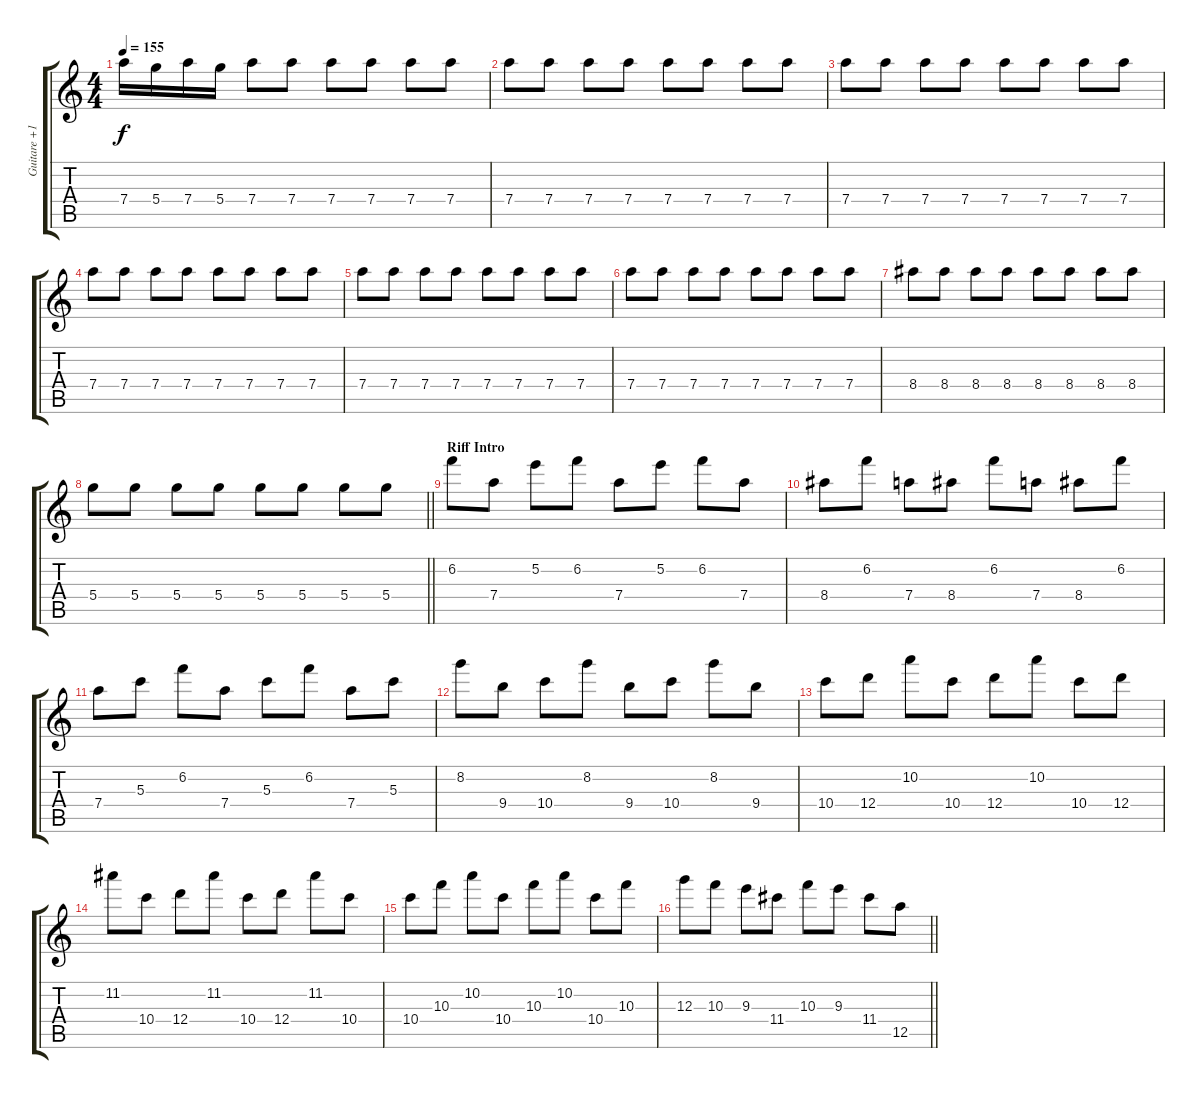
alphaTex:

\track ("Guitare +1oct" "Guitare +1") {instrument distortionguitar}
\staff {score tabs}
\tuning (E5 B4 G4 D4 A3 D3) {hide}
\ts (4 4)
\tempo 155
\clef g2
\ks c
7.4.16{dy f} 5.4.16 7.4.16 5.4.16 7.4.8 7.4.8 7.4.8 7.4.8 7.4.8 7.4.8 |
7.4.8 7.4.8 7.4.8 7.4.8 7.4.8 7.4.8 7.4.8 7.4.8 |
7.4.8 7.4.8 7.4.8 7.4.8 7.4.8 7.4.8 7.4.8 7.4.8 |
7.4.8 7.4.8 7.4.8 7.4.8 7.4.8 7.4.8 7.4.8 7.4.8 |
7.4.8 7.4.8 7.4.8 7.4.8 7.4.8 7.4.8 7.4.8 7.4.8 |
7.4.8 7.4.8 7.4.8 7.4.8 7.4.8 7.4.8 7.4.8 7.4.8 |
8.4.8 8.4.8 8.4.8 8.4.8 8.4.8 8.4.8 8.4.8 8.4.8 |
\barLineRight lightlight
5.4.8 5.4.8 5.4.8 5.4.8 5.4.8 5.4.8 5.4.8 5.4.8 |
\section ("" "Riff Intro")
6.2.8{volume 16} 7.4.8 5.2.8 6.2.8 7.4.8 5.2.8 6.2.8 7.4.8 |
8.4.8 6.2.8 7.4.8 8.4.8 6.2.8 7.4.8 8.4.8 6.2.8 |
7.4.8 5.3.8 6.2.8 7.4.8 5.3.8 6.2.8 7.4.8 5.3.8 |
8.2.8 9.4.8 10.4.8 8.2.8 9.4.8 10.4.8 8.2.8 9.4.8 |
10.4.8 12.4.8 10.2.8 10.4.8 12.4.8 10.2.8 10.4.8 12.4.8 |
11.2.8 10.4.8 12.4.8 11.2.8 10.4.8 12.4.8 11.2.8 10.4.8 |
10.4.8 10.3.8 10.2.8 10.4.8 10.3.8 10.2.8 10.4.8 10.3.8 |
\barLineRight lightlight
12.3.8 10.3.8 9.3.8 11.4.8 10.3.8 9.3.8 11.4.8 12.5.8
